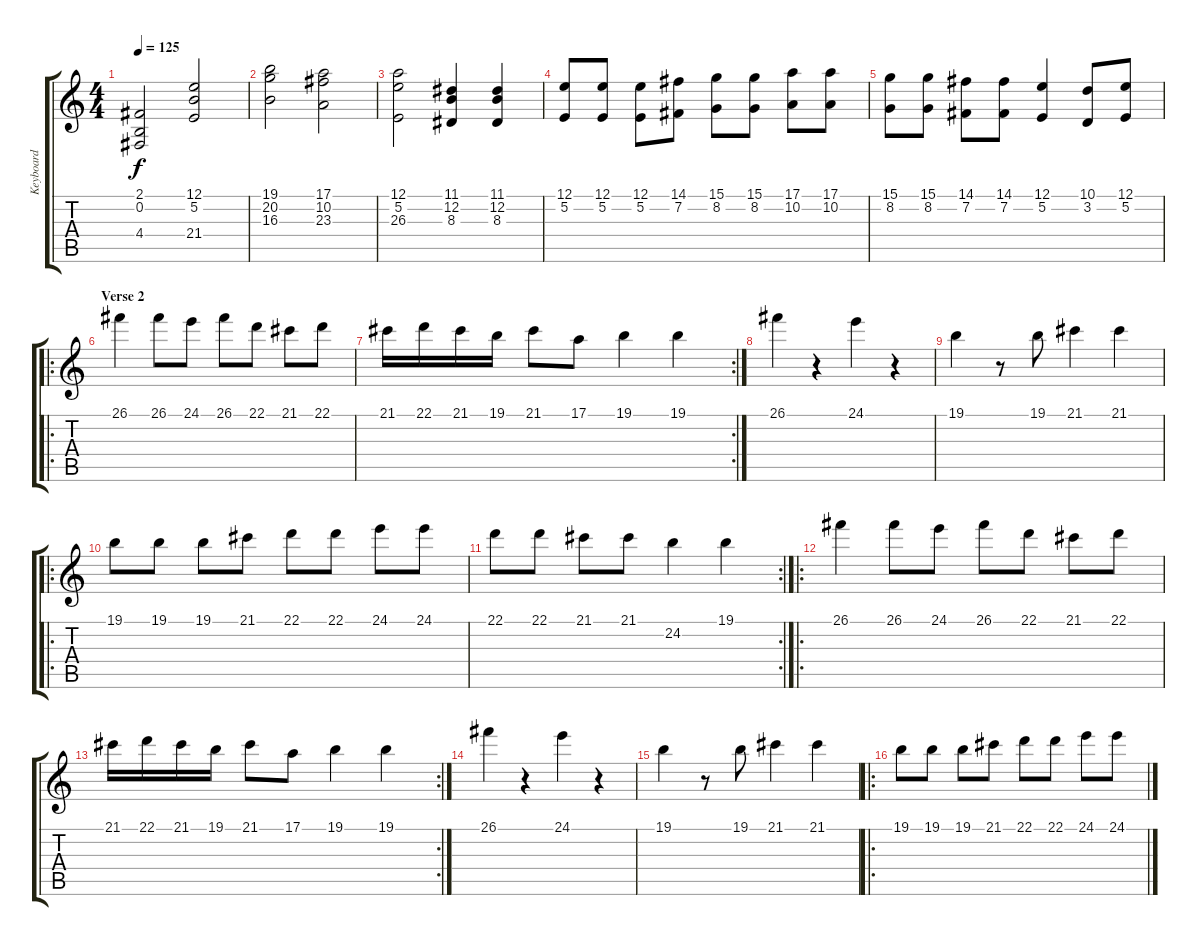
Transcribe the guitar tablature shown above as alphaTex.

\track ("Keyboard" "Keyboard") {instrument stringensemble1}
\staff {score tabs}
\tuning (E4 B3 G3 D3 A2 E2) {hide}
\ts (4 4)
\tempo 125
\clef g2
\ks c
(2.1 0.2 4.4).2{dy f} (12.1 5.2 21.4).2 |
(19.1 20.2 16.3).2 (17.1 10.2 23.3).2 |
(12.1 5.2 26.3).2 (11.1 12.2 8.3).4 (11.1 12.2 8.3).4 |
(12.1 5.2).8 (12.1 5.2).8 (12.1 5.2).8 (14.1 7.2).8 (15.1 8.2).8 (15.1 8.2).8 (17.1 10.2).8 (17.1 10.2).8 |
(15.1 8.2).8 (15.1 8.2).8 (14.1 7.2).8 (14.1 7.2).8 (12.1 5.2).4 (10.1 3.2).8 (12.1 5.2).8 |
\ro
\section ("" "Verse 2")
26.1.4 26.1.8 24.1.8 26.1.8 22.1.8 21.1.8 22.1.8 |
\rc 2
21.1.16 22.1.16 21.1.16 19.1.16 21.1.8 17.1.8 19.1.4 19.1.4 |
26.1.4 r.4 24.1.4 r.4 |
19.1.4 r.8 19.1.8 21.1.4 21.1.4 |
\ro
19.1.8 19.1.8 19.1.8 21.1.8 22.1.8 22.1.8 24.1.8 24.1.8 |
\rc 2
22.1.8 22.1.8 21.1.8 21.1.8 24.2.4 19.1.4 |
\ro
26.1.4 26.1.8 24.1.8 26.1.8 22.1.8 21.1.8 22.1.8 |
\rc 2
21.1.16 22.1.16 21.1.16 19.1.16 21.1.8 17.1.8 19.1.4 19.1.4 |
26.1.4 r.4 24.1.4 r.4 |
19.1.4 r.8 19.1.8 21.1.4 21.1.4 |
\ro
19.1.8 19.1.8 19.1.8 21.1.8 22.1.8 22.1.8 24.1.8 24.1.8
